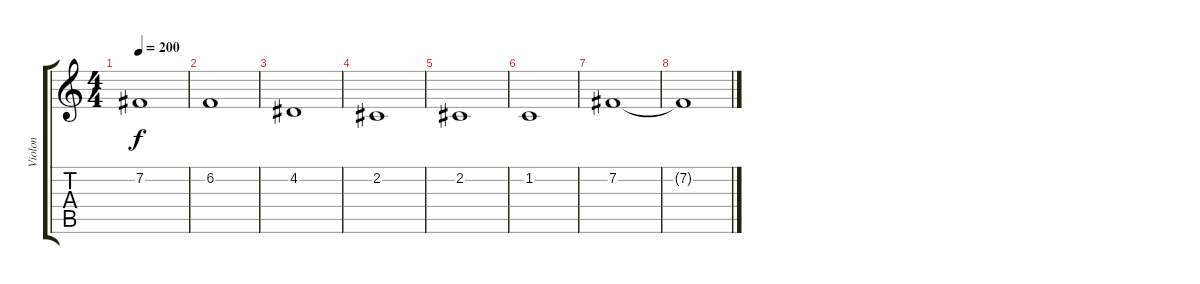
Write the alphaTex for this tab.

\track ("Violon" "Violon") {instrument tremolostrings}
\staff {score tabs}
\tuning (E4 B3 G3 D3 A2 E2) {hide}
\ts (4 4)
\tempo 200
\clef g2
\ks c
7.2.1{dy f} |
6.2.1 |
4.2.1 |
2.2.1 |
2.2.1 |
1.2.1 |
7.2.1 |
7.2{t}.1
